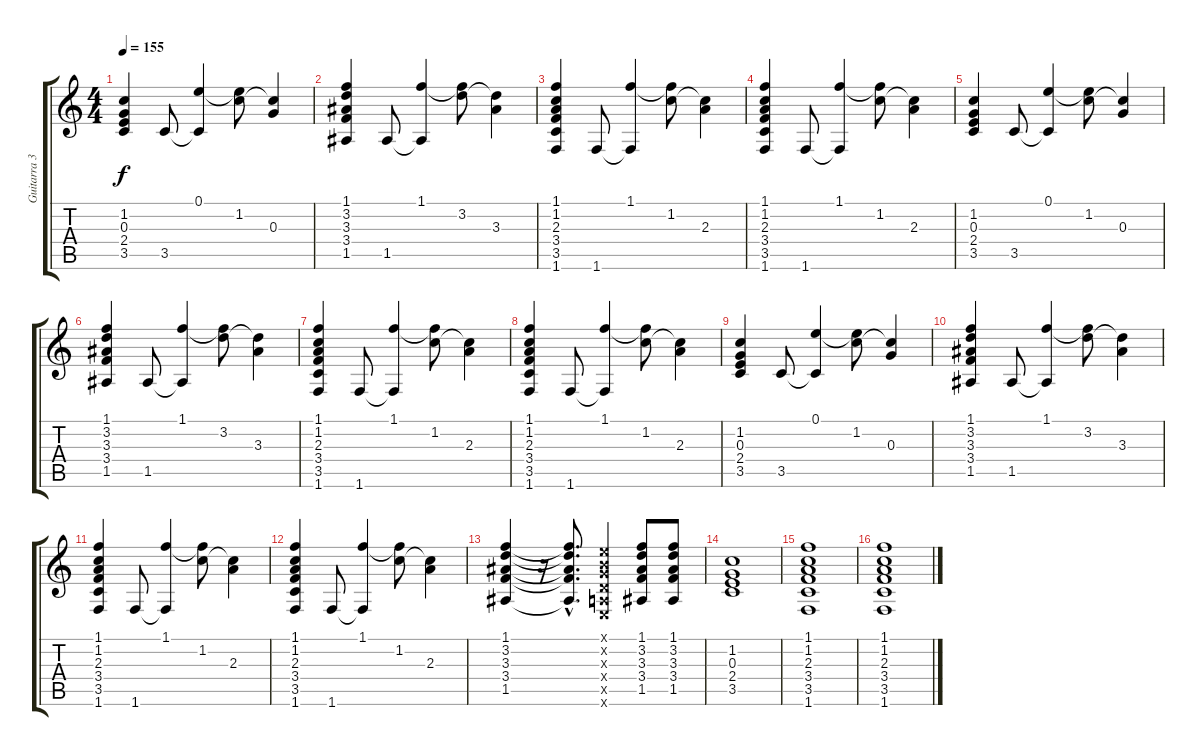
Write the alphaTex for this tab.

\track ("Guitarra 3 - Maxi" "Guitarra 3") {instrument overdrivenguitar}
\staff {score tabs}
\tuning (E4 B3 G3 D3 A2 E2) {hide}
\ts (4 4)
\tempo 155
\clef g2
\ks c
(1.2 0.3 2.4 3.5).4{dy f} 3.5.8 (0.1 3.5{t}).4 (0.1{t} 1.2).8 (1.2{t} 0.3).4 |
(1.1 3.2 3.3 3.4 1.5).4 1.5.8 (1.1 1.5{t}).4 (1.1{t} 3.2).8 (3.2{t} 3.3).4 |
(1.1 1.2 2.3 3.4 3.5 1.6).4 1.6.8 (1.1 1.6{t}).4 (1.1{t} 1.2).8 (1.2{t} 2.3).4 |
(1.1 1.2 2.3 3.4 3.5 1.6).4 1.6.8 (1.1 1.6{t}).4 (1.1{t} 1.2).8 (1.2{t} 2.3).4 |
(1.2 0.3 2.4 3.5).4 3.5.8 (0.1 3.5{t}).4 (0.1{t} 1.2).8 (1.2{t} 0.3).4 |
(1.1 3.2 3.3 3.4 1.5).4 1.5.8 (1.1 1.5{t}).4 (1.1{t} 3.2).8 (3.2{t} 3.3).4 |
(1.1 1.2 2.3 3.4 3.5 1.6).4 1.6.8 (1.1 1.6{t}).4 (1.1{t} 1.2).8 (1.2{t} 2.3).4 |
(1.1 1.2 2.3 3.4 3.5 1.6).4 1.6.8 (1.1 1.6{t}).4 (1.1{t} 1.2).8 (1.2{t} 2.3).4 |
(1.2 0.3 2.4 3.5).4 3.5.8 (0.1 3.5{t}).4 (0.1{t} 1.2).8 (1.2{t} 0.3).4 |
(1.1 3.2 3.3 3.4 1.5).4 1.5.8 (1.1 1.5{t}).4 (1.1{t} 3.2).8 (3.2{t} 3.3).4 |
(1.1 1.2 2.3 3.4 3.5 1.6).4 1.6.8 (1.1 1.6{t}).4 (1.1{t} 1.2).8 (1.2{t} 2.3).4 |
(1.1 1.2 2.3 3.4 3.5 1.6).4 1.6.8 (1.1 1.6{t}).4 (1.1{t} 1.2).8 (1.2{t} 2.3).4 |
(1.1 3.2 3.3 3.4 1.5).4 r.16 (1.1{hac t} 3.2{hac t} 3.3{hac t} 3.4{hac t} 1.5{hac t}).8{d} (0.1{x} 0.2{x} 0.3{x} 0.4{x} 0.5{x} 0.6{x}).4 (1.1 3.2 3.3 3.4 1.5).8 (1.1 3.2 3.3 3.4 1.5).8 |
(1.2 0.3 2.4 3.5).1 |
(1.1 1.2 2.3 3.4 3.5 1.6).1 |
(1.1 1.2 2.3 3.4 3.5 1.6).1
